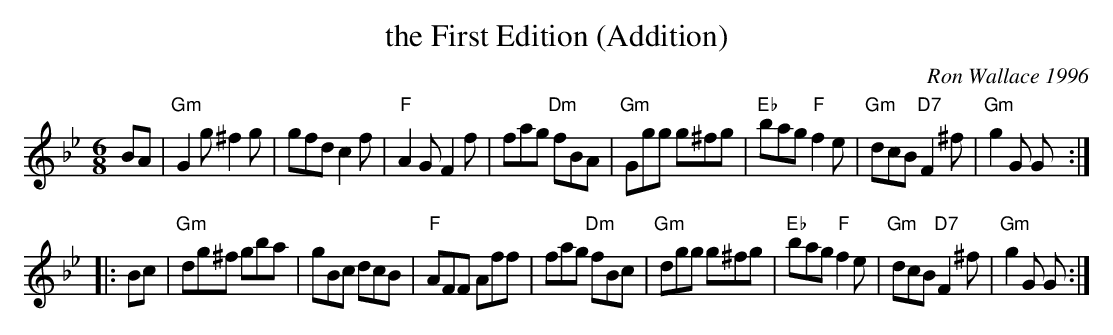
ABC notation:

X:1
T: the First Edition (Addition)
C: Ron Wallace 1996
M: 6/8
L: 1/8
K: Gm
BA |\
"Gm"G2g ^f2g | gfd c2f | "F"A2G F2f | fag "Dm"fBA |\
"Gm"Ggg g^fg | "Eb"bag "F"f2e | "Gm"dcB "D7"F2^f | "Gm"g2G G :|
|: Bc |\
"Gm"dg^f gba | gBc dcB | "F"AFF Aff | fag "Dm"fBc |\
"Gm"dgg g^fg | "Eb"bag "F"f2e | "Gm"dcB "D7"F2^f | "Gm"g2G G :|
